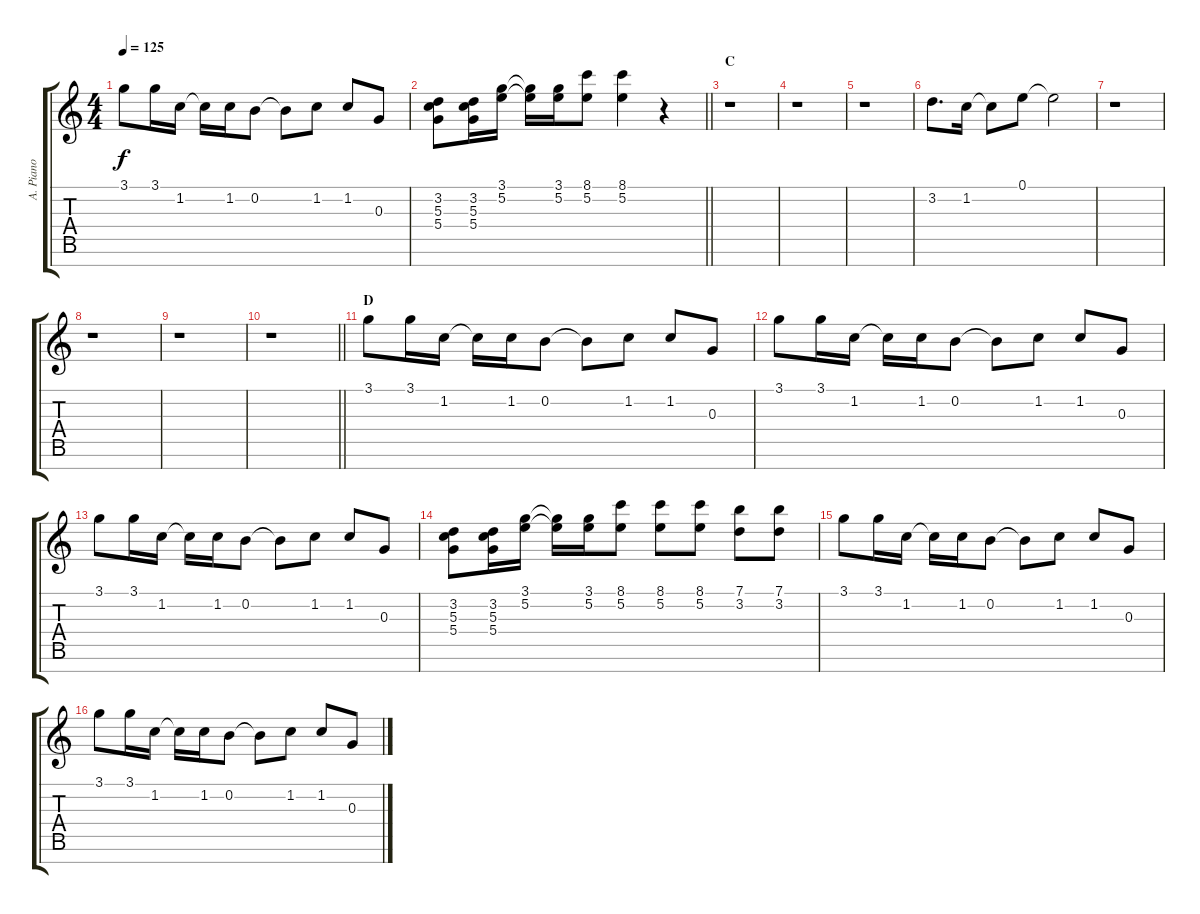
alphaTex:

\track ("A. Piano" "A. Piano") {instrument acousticgrandpiano}
\staff {score tabs}
\tuning (E5 B4 G4 D4 A3 E3 B2) {hide}
\ts (4 4)
\tempo 125
\clef g2
\ks c
3.1.8{dy f} 3.1.16 1.2.16 1.2{t}.16 1.2.16 0.2.8 0.2{t}.8 1.2.8 1.2.8 0.3.8 |
\barLineRight lightlight
(3.2 5.3 5.4).8 (3.2 5.3 5.4).16 (3.1 5.2).16 (3.1{t} 5.2{t}).16 (3.1 5.2).16 (8.1 5.2).8 (8.1 5.2).4 r.4 |
\section ("" "C")
r.1 |
r.1 |
r.1 |
3.2.8{d} 1.2.16 1.2{t}.8 0.1.8 0.1{t}.2 |
r.1 |
r.1 |
r.1 |
\barLineRight lightlight
r.1 |
\section ("" "D")
3.1.8 3.1.16 1.2.16 1.2{t}.16 1.2.16 0.2.8 0.2{t}.8 1.2.8 1.2.8 0.3.8 |
3.1.8 3.1.16 1.2.16 1.2{t}.16 1.2.16 0.2.8 0.2{t}.8 1.2.8 1.2.8 0.3.8 |
3.1.8 3.1.16 1.2.16 1.2{t}.16 1.2.16 0.2.8 0.2{t}.8 1.2.8 1.2.8 0.3.8 |
(3.2 5.3 5.4).8 (3.2 5.3 5.4).16 (3.1 5.2).16 (3.1{t} 5.2{t}).16 (3.1 5.2).16 (8.1 5.2).8 (8.1 5.2).8 (8.1 5.2).8 (7.1 3.2).8 (7.1 3.2).8 |
3.1.8 3.1.16 1.2.16 1.2{t}.16 1.2.16 0.2.8 0.2{t}.8 1.2.8 1.2.8 0.3.8 |
3.1.8 3.1.16 1.2.16 1.2{t}.16 1.2.16 0.2.8 0.2{t}.8 1.2.8 1.2.8 0.3.8
